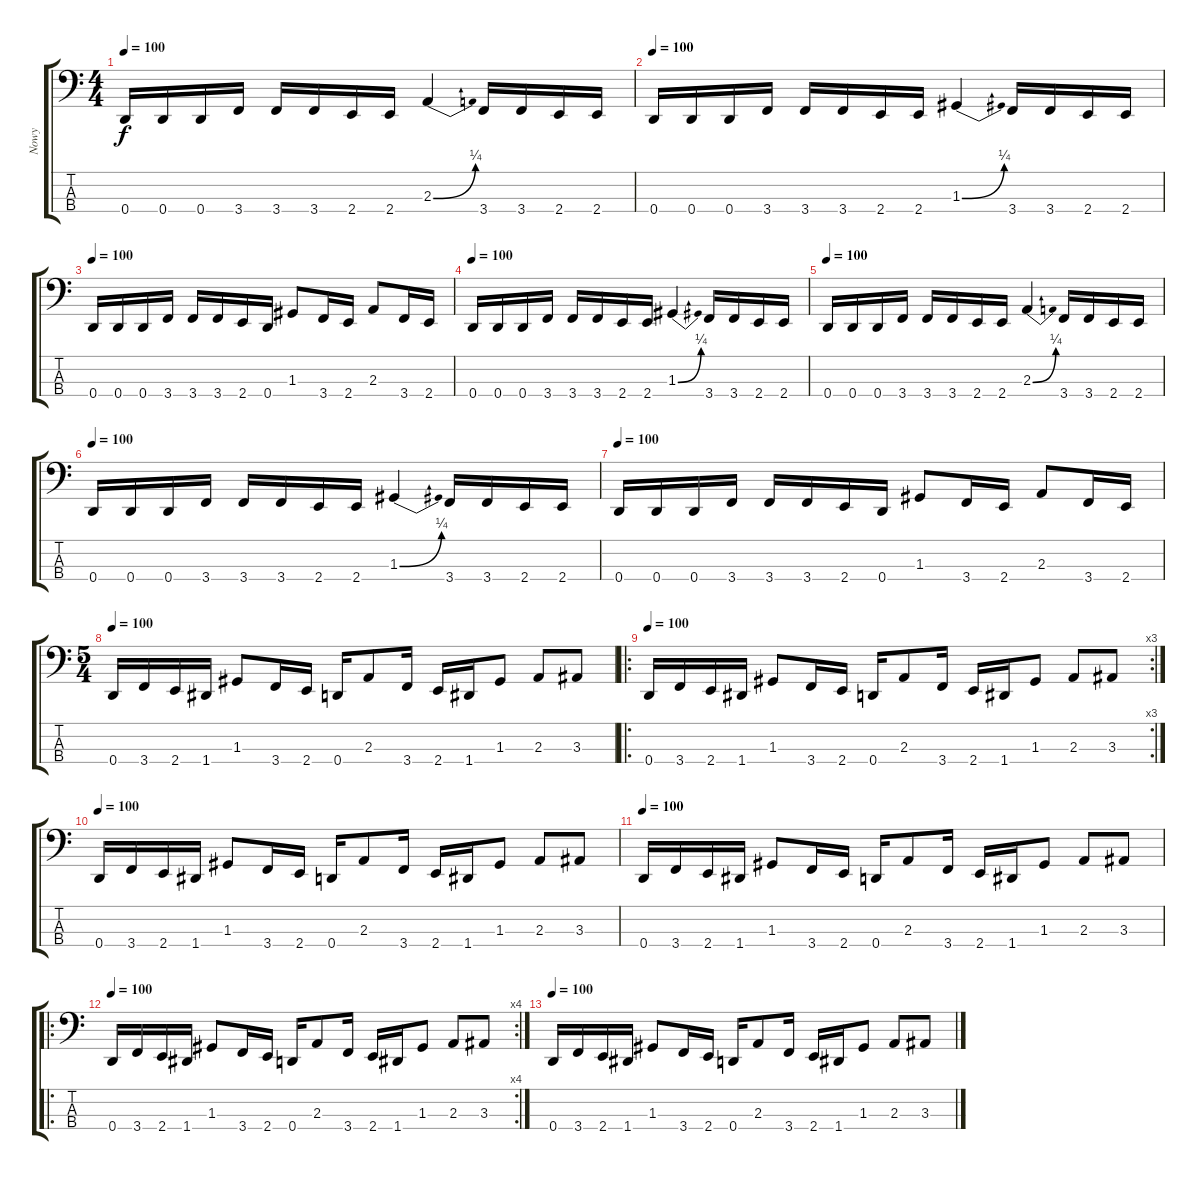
\track ("Nowy" "Nowy") {instrument electricbassfinger}
\staff {score tabs}
\tuning (F2 C2 G1 D1) {hide}
\ts (4 4)
\tempo 100
\clef f4
\ks c
0.4.16{dy f} 0.4.16 0.4.16 3.4.16 3.4.16 3.4.16 2.4.16 2.4.16 2.3{be (bend 0 0 60 1)}.4 3.4.16 3.4.16 2.4.16 2.4.16 |
\tempo 100
0.4.16 0.4.16 0.4.16 3.4.16 3.4.16 3.4.16 2.4.16 2.4.16 1.3{be (bend 0 0 60 1)}.4 3.4.16 3.4.16 2.4.16 2.4.16 |
\tempo 100
0.4.16 0.4.16 0.4.16 3.4.16 3.4.16 3.4.16 2.4.16 0.4.16 1.3.8 3.4.16 2.4.16 2.3.8 3.4.16 2.4.16 |
\tempo 100
0.4.16 0.4.16 0.4.16 3.4.16 3.4.16 3.4.16 2.4.16 2.4.16 1.3{be (bend 0 0 60 1)}.4 3.4.16 3.4.16 2.4.16 2.4.16 |
\tempo 100
0.4.16 0.4.16 0.4.16 3.4.16 3.4.16 3.4.16 2.4.16 2.4.16 2.3{be (bend 0 0 60 1)}.4 3.4.16 3.4.16 2.4.16 2.4.16 |
\tempo 100
0.4.16 0.4.16 0.4.16 3.4.16 3.4.16 3.4.16 2.4.16 2.4.16 1.3{be (bend 0 0 60 1)}.4 3.4.16 3.4.16 2.4.16 2.4.16 |
\tempo 100
0.4.16 0.4.16 0.4.16 3.4.16 3.4.16 3.4.16 2.4.16 0.4.16 1.3.8 3.4.16 2.4.16 2.3.8 3.4.16 2.4.16 |
\ts (5 4)
\tempo 100
0.4.16 3.4.16 2.4.16 1.4.16 1.3.8 3.4.16 2.4.16 0.4.16 2.3.8 3.4.16 2.4.16 1.4.16 1.3.8 2.3.8 3.3.8 |
\ro
\rc 3
\tempo 100
0.4.16 3.4.16 2.4.16 1.4.16 1.3.8 3.4.16 2.4.16 0.4.16 2.3.8 3.4.16 2.4.16 1.4.16 1.3.8 2.3.8 3.3.8 |
\tempo 100
0.4.16 3.4.16 2.4.16 1.4.16 1.3.8 3.4.16 2.4.16 0.4.16 2.3.8 3.4.16 2.4.16 1.4.16 1.3.8 2.3.8 3.3.8 |
\tempo 100
0.4.16 3.4.16 2.4.16 1.4.16 1.3.8 3.4.16 2.4.16 0.4.16 2.3.8 3.4.16 2.4.16 1.4.16 1.3.8 2.3.8 3.3.8 |
\ro
\rc 4
\tempo 100
0.4.16 3.4.16 2.4.16 1.4.16 1.3.8 3.4.16 2.4.16 0.4.16 2.3.8 3.4.16 2.4.16 1.4.16 1.3.8 2.3.8 3.3.8 |
\tempo 100
0.4.16 3.4.16 2.4.16 1.4.16 1.3.8 3.4.16 2.4.16 0.4.16 2.3.8 3.4.16 2.4.16 1.4.16 1.3.8 2.3.8 3.3.8
